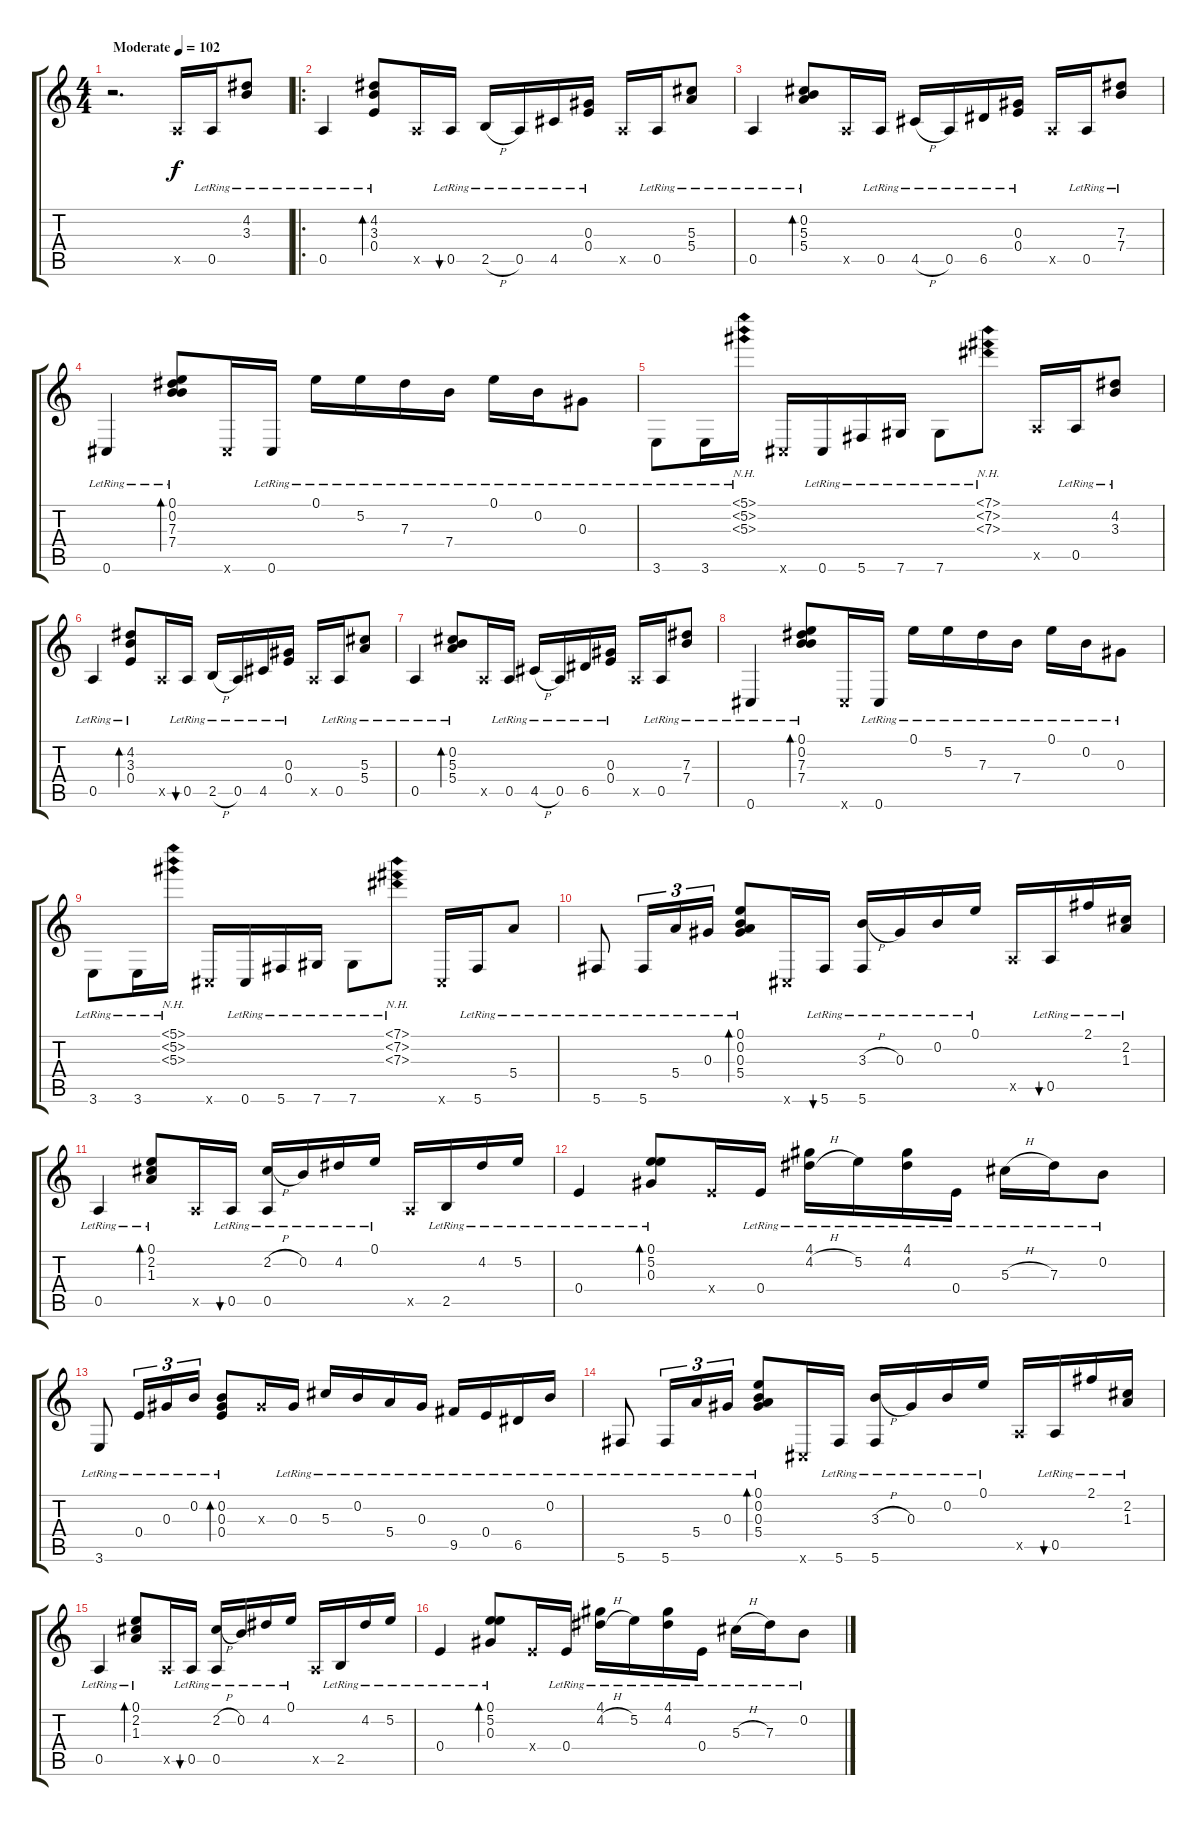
\track "" {instrument acousticguitarsteel}
\staff {score tabs}
\tuning (E4 B3 Ab3 E3 A2 Db2) {hide}
\ts (4 4)
\tempo (102 "Moderate")
\clef g2
\ks c
r.2{d dy f instrument acousticguitarsteel} 0.5{x}.16 0.5{lr}.16 (4.2{lr} 3.3{lr}).8 |
\ro
0.5{lr}.4 (4.2{lr} 3.3{lr} 0.4{lr}).8{bd 240} 0.5{x}.16 0.5{lr}.16{bu 120} 2.5{h lr}.16 0.5{lr}.16 4.5{lr}.16 (0.3{lr} 0.4{lr}).16 0.5{x}.16 0.5{lr}.16 (5.3{lr} 5.4{lr}).8 |
0.5{lr}.4 (0.2{lr} 5.3{lr} 5.4{lr}).8{bd 240} 0.5{x}.16 0.5{lr}.16 4.5{h lr}.16 0.5{lr}.16 6.5{lr}.16 (0.3{lr} 0.4{lr}).16 0.5{x}.16 0.5{lr}.16 (7.3{lr} 7.4{lr}).8 |
0.6{lr}.4 (0.1{lr} 0.2{lr} 7.3{lr} 7.4{lr}).8{bd 240} 0.6{x}.16 0.6{lr}.16 0.1{lr}.16 5.2{lr}.16 7.3{lr}.16 7.4{lr}.16 0.1{lr}.16 0.2{lr}.16 0.3{lr}.8 |
3.6{lr}.8 3.6{lr}.16 (5.1{nh lr} 5.2{nh lr} 5.3{nh lr}).16 0.6{x}.16 0.6{lr}.16 5.6{lr}.16 7.6{lr}.16 7.6{lr}.8 (7.1{nh lr} 7.2{nh lr} 7.3{nh lr}).8 0.5{x}.16 0.5{lr}.16 (4.2{lr} 3.3{lr}).8 |
0.5{lr}.4 (4.2{lr} 3.3{lr} 0.4{lr}).8{bd 240} 0.5{x}.16 0.5{lr}.16{bu 120} 2.5{h lr}.16 0.5{lr}.16 4.5{lr}.16 (0.3{lr} 0.4{lr}).16 0.5{x}.16 0.5{lr}.16 (5.3{lr} 5.4{lr}).8 |
0.5{lr}.4 (0.2{lr} 5.3{lr} 5.4{lr}).8{bd 240} 0.5{x}.16 0.5{lr}.16 4.5{h lr}.16 0.5{lr}.16 6.5{lr}.16 (0.3{lr} 0.4{lr}).16 0.5{x}.16 0.5{lr}.16 (7.3{lr} 7.4{lr}).8 |
0.6{lr}.4 (0.1{lr} 0.2{lr} 7.3{lr} 7.4{lr}).8{bd 240} 0.6{x}.16 0.6{lr}.16 0.1{lr}.16 5.2{lr}.16 7.3{lr}.16 7.4{lr}.16 0.1{lr}.16 0.2{lr}.16 0.3{lr}.8 |
3.6{lr}.8 3.6{lr}.16 (5.1{nh lr} 5.2{nh lr} 5.3{nh lr}).16 0.6{x}.16 0.6{lr}.16 5.6{lr}.16 7.6{lr}.16 7.6{lr}.8 (7.1{nh lr} 7.2{nh lr} 7.3{nh lr}).8 0.6{x}.16 5.6{lr}.16 5.4{lr}.8 |
5.6{lr}.8 5.6{lr}.16{tu (3 2)} 5.4{lr}.16{tu (3 2)} 0.3{lr}.16{tu (3 2)} (0.1{lr} 0.2{lr} 0.3{lr} 5.4{lr}).8{bd 240} 0.6{x}.16 5.6{lr}.16{bu 120} (3.3{h lr} 5.6{lr}).16 0.3{lr}.16 0.2{lr}.16 0.1{lr}.16 0.5{x}.16 0.5{lr}.16{bu 120} 2.1{lr}.16 (2.2{lr} 1.3{lr}).16 |
0.5{lr}.4 (0.1{lr} 2.2{lr} 1.3{lr}).8{bd 240} 0.5{x}.16 0.5{lr}.16{bu 120} (2.2{h lr} 0.5{lr}).16 0.2{lr}.16 4.2{lr}.16 0.1{lr}.16 0.5{x}.16 2.5{lr}.16 4.2{lr}.16 5.2{lr}.16 |
0.4{lr}.4 (0.1{lr} 5.2{lr} 0.3{lr}).8{bd 240} 0.4{x}.16 0.4{lr}.16 (4.1{lr} 4.2{h lr}).16 5.2{lr}.16 (4.1{lr} 4.2{lr}).16 0.4{lr}.16 5.3{h lr}.16 7.3{lr}.16 0.2{lr}.8 |
3.6{lr}.8 0.4{lr}.16{tu (3 2)} 0.3{lr}.16{tu (3 2)} 0.2{lr}.16{tu (3 2)} (0.2{lr} 0.3{lr} 0.4{lr}).8{bd 120} 0.3{x}.16 0.3{lr}.16 5.3{lr}.16 0.2{lr}.16 5.4{lr}.16 0.3{lr}.16 9.5{lr}.16 0.4{lr}.16 6.5{lr}.16 0.2{lr}.16 |
5.6{lr}.8 5.6{lr}.16{tu (3 2)} 5.4{lr}.16{tu (3 2)} 0.3{lr}.16{tu (3 2)} (0.1{lr} 0.2{lr} 0.3{lr} 5.4{lr}).8{bd 240} 0.6{x}.16 5.6{lr}.16 (3.3{h lr} 5.6{lr}).16 0.3{lr}.16 0.2{lr}.16 0.1{lr}.16 0.5{x}.16 0.5{lr}.16{bu 120} 2.1{lr}.16 (2.2{lr} 1.3{lr}).16 |
0.5{lr}.4 (0.1{lr} 2.2{lr} 1.3{lr}).8{bd 240} 0.5{x}.16 0.5{lr}.16{bu 120} (2.2{h lr} 0.5{lr}).16 0.2{lr}.16 4.2{lr}.16 0.1{lr}.16 0.5{x}.16 2.5{lr}.16 4.2{lr}.16 5.2{lr}.16 |
0.4{lr}.4 (0.1{lr} 5.2{lr} 0.3{lr}).8{bd 240} 0.4{x}.16 0.4{lr}.16 (4.1{lr} 4.2{h lr}).16 5.2{lr}.16 (4.1{lr} 4.2{lr}).16 0.4{lr}.16 5.3{h lr}.16 7.3{lr}.16 0.2{lr}.8
